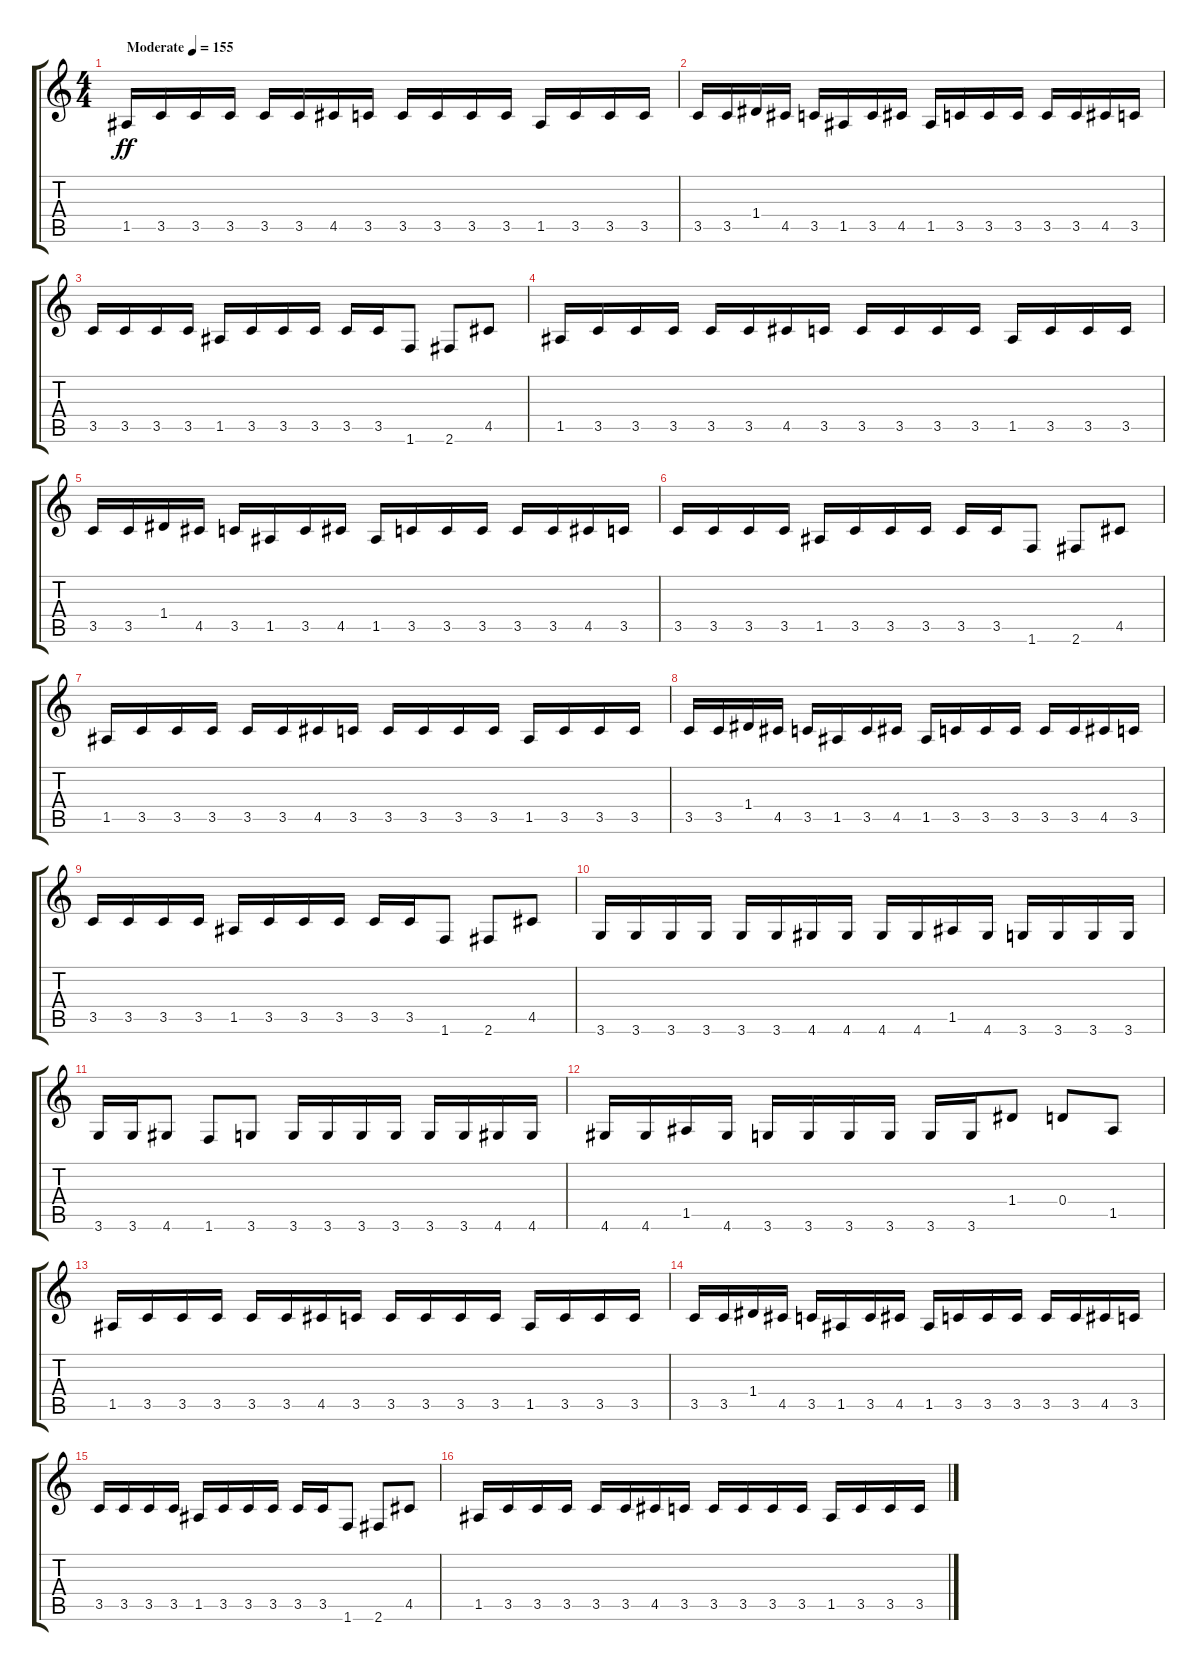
\track "" {instrument distortionguitar}
\staff {score tabs}
\tuning (E4 B3 G3 D3 A2 E2) {hide}
\ts (4 4)
\tempo (155 "Moderate")
\clef g2
\ks c
1.5.16{dy ff instrument distortionguitar} 3.5.16 3.5.16 3.5.16 3.5.16 3.5.16 4.5.16 3.5.16 3.5.16 3.5.16 3.5.16 3.5.16 1.5.16 3.5.16 3.5.16 3.5.16 |
3.5.16 3.5.16 1.4.16 4.5.16 3.5.16 1.5.16 3.5.16 4.5.16 1.5.16 3.5.16 3.5.16 3.5.16 3.5.16 3.5.16 4.5.16 3.5.16 |
3.5.16 3.5.16 3.5.16 3.5.16 1.5.16 3.5.16 3.5.16 3.5.16 3.5.16 3.5.16 1.6.8 2.6.8 4.5.8 |
1.5.16 3.5.16 3.5.16 3.5.16 3.5.16 3.5.16 4.5.16 3.5.16 3.5.16 3.5.16 3.5.16 3.5.16 1.5.16 3.5.16 3.5.16 3.5.16 |
3.5.16 3.5.16 1.4.16 4.5.16 3.5.16 1.5.16 3.5.16 4.5.16 1.5.16 3.5.16 3.5.16 3.5.16 3.5.16 3.5.16 4.5.16 3.5.16 |
3.5.16 3.5.16 3.5.16 3.5.16 1.5.16 3.5.16 3.5.16 3.5.16 3.5.16 3.5.16 1.6.8 2.6.8 4.5.8 |
1.5.16 3.5.16 3.5.16 3.5.16 3.5.16 3.5.16 4.5.16 3.5.16 3.5.16 3.5.16 3.5.16 3.5.16 1.5.16 3.5.16 3.5.16 3.5.16 |
3.5.16 3.5.16 1.4.16 4.5.16 3.5.16 1.5.16 3.5.16 4.5.16 1.5.16 3.5.16 3.5.16 3.5.16 3.5.16 3.5.16 4.5.16 3.5.16 |
3.5.16 3.5.16 3.5.16 3.5.16 1.5.16 3.5.16 3.5.16 3.5.16 3.5.16 3.5.16 1.6.8 2.6.8 4.5.8 |
3.6.16 3.6.16 3.6.16 3.6.16 3.6.16 3.6.16 4.6.16 4.6.16 4.6.16 4.6.16 1.5.16 4.6.16 3.6.16 3.6.16 3.6.16 3.6.16 |
3.6.16 3.6.16 4.6.8 1.6.8 3.6.8 3.6.16 3.6.16 3.6.16 3.6.16 3.6.16 3.6.16 4.6.16 4.6.16 |
4.6.16 4.6.16 1.5.16 4.6.16 3.6.16 3.6.16 3.6.16 3.6.16 3.6.16 3.6.16 1.4.8 0.4.8 1.5.8 |
1.5.16 3.5.16 3.5.16 3.5.16 3.5.16 3.5.16 4.5.16 3.5.16 3.5.16 3.5.16 3.5.16 3.5.16 1.5.16 3.5.16 3.5.16 3.5.16 |
3.5.16 3.5.16 1.4.16 4.5.16 3.5.16 1.5.16 3.5.16 4.5.16 1.5.16 3.5.16 3.5.16 3.5.16 3.5.16 3.5.16 4.5.16 3.5.16 |
3.5.16 3.5.16 3.5.16 3.5.16 1.5.16 3.5.16 3.5.16 3.5.16 3.5.16 3.5.16 1.6.8 2.6.8 4.5.8 |
1.5.16 3.5.16 3.5.16 3.5.16 3.5.16 3.5.16 4.5.16 3.5.16 3.5.16 3.5.16 3.5.16 3.5.16 1.5.16 3.5.16 3.5.16 3.5.16
